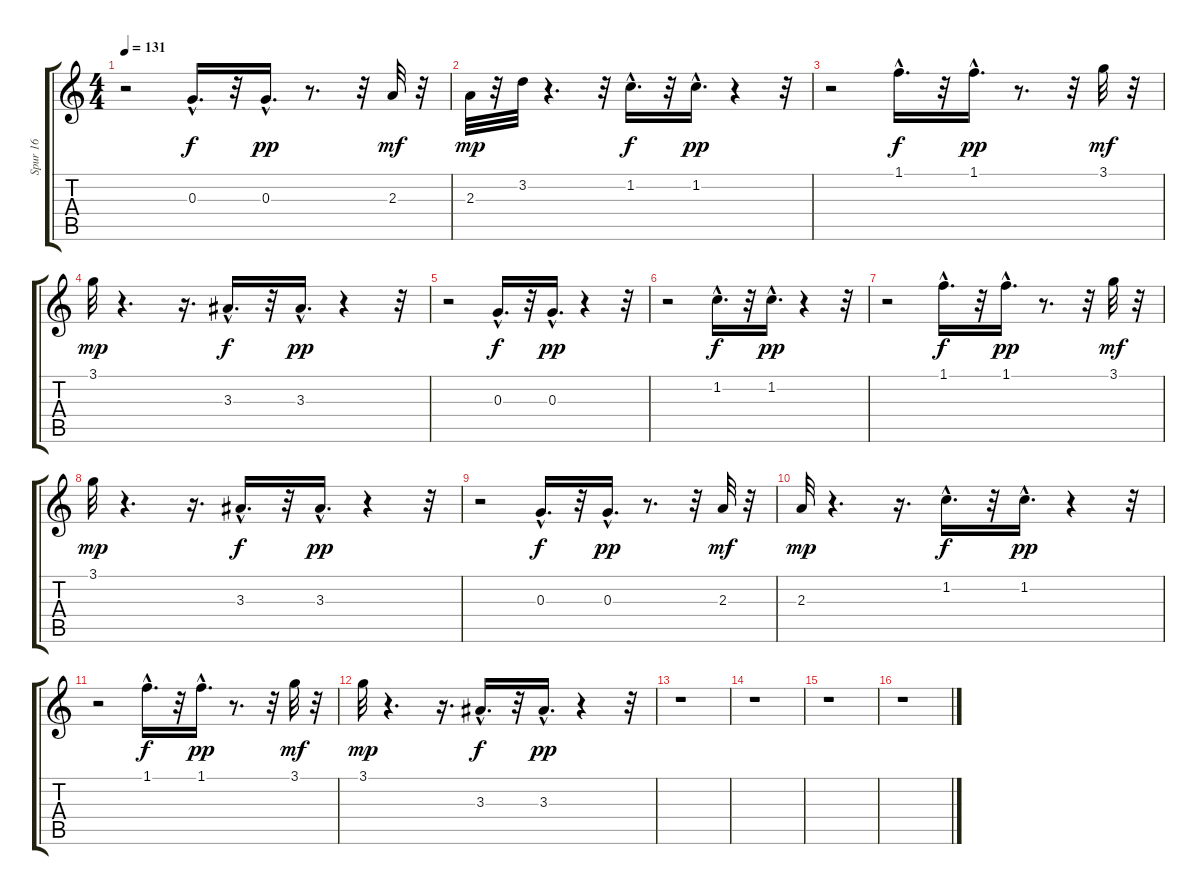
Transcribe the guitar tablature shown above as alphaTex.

\track ("Spur 16" "Spur 16") {instrument electricguitarclean}
\staff {score tabs}
\tuning (E4 B3 G3 D3 A2 E2) {hide}
\ts (4 4)
\tempo 131
\clef g2
\ks c
r.2{dy pp} 0.3{hac}.16{d dy f} r.32 0.3{hac}.16{d dy pp} r.8{d} r.32 2.3.32{dy mf} r.32 |
2.3.32{dy mp} r.32 3.2.32 r.4{d} r.32 1.2{hac}.16{d dy f} r.32 1.2{hac}.16{d dy pp} r.4 r.32 |
r.2 1.1{hac}.16{d dy f} r.32 1.1{hac}.16{d dy pp} r.8{d} r.32 3.1.32{dy mf} r.32 |
3.1.32{dy mp} r.4{d} r.16{d} 3.3{hac}.16{d dy f} r.32 3.3{hac}.16{d dy pp} r.4 r.32 |
r.2 0.3{hac}.16{d dy f} r.32 0.3{hac}.16{d dy pp} r.4 r.32 |
r.2 1.2{hac}.16{d dy f} r.32 1.2{hac}.16{d dy pp} r.4 r.32 |
r.2 1.1{hac}.16{d dy f} r.32 1.1{hac}.16{d dy pp} r.8{d} r.32 3.1.32{dy mf} r.32 |
3.1.32{dy mp} r.4{d} r.16{d} 3.3{hac}.16{d dy f} r.32 3.3{hac}.16{d dy pp} r.4 r.32 |
r.2 0.3{hac}.16{d dy f} r.32 0.3{hac}.16{d dy pp} r.8{d} r.32 2.3.32{dy mf} r.32 |
2.3.32{dy mp} r.4{d} r.16{d} 1.2{hac}.16{d dy f} r.32 1.2{hac}.16{d dy pp} r.4 r.32 |
r.2 1.1{hac}.16{d dy f} r.32 1.1{hac}.16{d dy pp} r.8{d} r.32 3.1.32{dy mf} r.32 |
3.1.32{dy mp} r.4{d} r.16{d} 3.3{hac}.16{d dy f} r.32 3.3{hac}.16{d dy pp} r.4 r.32 |
r.1 |
r.1 |
r.1 |
r.1
